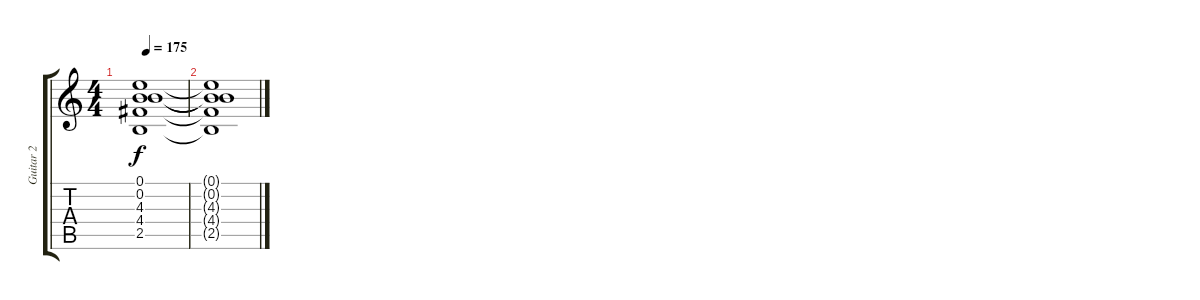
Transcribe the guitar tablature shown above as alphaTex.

\track ("Guitar 2" "Guitar 2") {instrument distortionguitar}
\staff {score tabs}
\tuning (E4 B3 G3 D3 A2 E2) {hide}
\ts (4 4)
\tempo 175
\clef g2
\ks c
(0.1 0.2 4.3{t} 4.4{t} 2.5{t}).1{dy f} |
(0.1{t} 0.2{t} 4.3{t} 4.4{t} 2.5{t}).1
